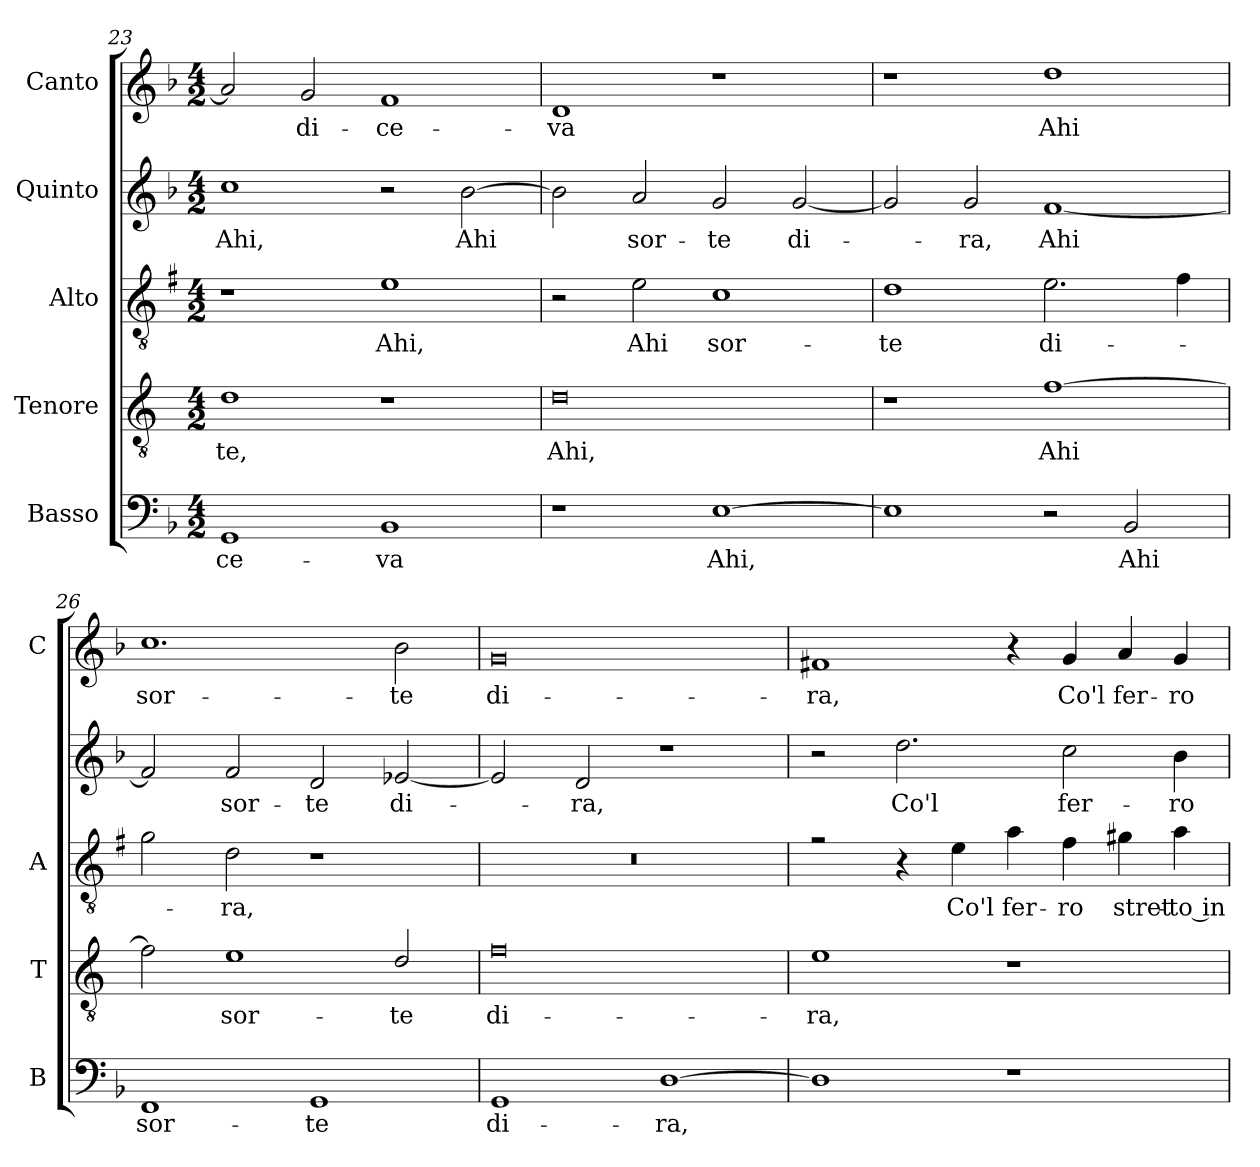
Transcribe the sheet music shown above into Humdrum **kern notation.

**kern	**text	**kern	**text	**kern	**text	**kern	**text	**kern	**text
*part5	*part5	*part4	*part4	*part3	*part3	*part2	*part2	*part1	*part1
*staff5	*staff5	*staff4	*staff4	*staff3	*staff3	*staff2	*staff2	*staff1	*staff1
*I"Basso	*	*I"Tenore	*	*I"Alto	*	*I"Quinto	*	*I"Canto	*
*I'B	*	*I'T	*	*I'A	*	*	*	*I'C	*
*clefF4	*	*clefGv2	*	*clefGv2	*	*clefG2	*	*clefG2	*
*	*	*ITrd4c7	*	*ITrd1c2	*	*	*	*	*
*k[b-]	*	*k[b-]	*	*k[b-]	*	*k[b-]	*	*k[b-]	*
*F:	*	*F:	*	*F:	*	*F:	*	*F:	*
*M4/2	*	*M4/2	*	*M4/2	*	*M4/2	*	*M4/2	*
=23	=23	=23	=23	=23	=23	=23	=23	=23	=23
!	!LO:LY:b	!	!LO:LY:b	!	!	!	!LO:LY:b	!	!
1GG	-ce-	1G	-te,	1r	.	1cc	Ahi,	2a/]	.
!	!	!	!	!	!	!	!	!	!LO:LY:b
.	.	.	.	.	.	.	.	2g/	di-
!	!LO:LY:b	!	!	!	!LO:LY:b	!	!	!	!LO:LY:b
1BB-	-va	1r	.	1d	Ahi,	2r	.	1f	-ce-
!	!	!	!	!	!	!	!LO:LY:b	!	!
.	.	.	.	.	.	[2b-\	Ahi	.	.
=24	=24	=24	=24	=24	=24	=24	=24	=24	=24
!	!	!	!LO:LY:b	!	!	!	!	!	!LO:LY:b
1r	.	0G	Ahi,	2r	.	2b-\]	.	1d	-va
!	!	!	!	!	!LO:LY:b	!	!LO:LY:b	!	!
.	.	.	.	2d\	Ahi	2a/	sor-	.	.
!	!LO:LY:b	!	!	!	!LO:LY:b	!	!LO:LY:b	!	!
[1E	Ahi,	.	.	1B-	sor-	2g/	-te	1r	.
!	!	!	!	!	!	!	!LO:LY:b	!	!
.	.	.	.	.	.	[2g/	di-	.	.
!!LO:PB:g=z
=25	=25	=25	=25	=25	=25	=25	=25	=25	=25
!	!	!	!	!	!LO:LY:b	!	!	!	!
1E]	.	1r	.	1c	-te	2g/]	.	1r	.
!	!	!	!	!	!	!	!LO:LY:b	!	!
.	.	.	.	.	.	2g/	-ra,	.	.
!	!	!	!LO:LY:b	!	!LO:LY:b	!	!LO:LY:b	!	!LO:LY:b
2r	.	[1B-	Ahi	2.d\	di-	[1f	Ahi	1dd	Ahi
!	!LO:LY:b	!	!	!	!	!	!	!	!
2BB-/	Ahi	.	.	.	.	.	.	.	.
.	.	.	.	4e\	.	.	.	.	.
=26	=26	=26	=26	=26	=26	=26	=26	=26	=26
!	!LO:LY:b	!	!	!	!	!	!	!	!LO:LY:b
1FF	sor-	2B-\]	.	2f\	.	2f/]	.	1.cc	sor-
!	!	!	!LO:LY:b	!	!LO:LY:b	!	!LO:LY:b	!	!
.	.	1A	sor-	2c\	-ra,	2f/	sor-	.	.
!	!LO:LY:b	!	!	!	!	!	!LO:LY:b	!	!
1GG	-te	.	.	1r	.	2d/	-te	.	.
!	!	!	!LO:LY:b	!	!	!	!LO:LY:b	!	!LO:LY:b
.	.	2G/	-te	.	.	[2e-X/	di-	2b-\	-te
=27	=27	=27	=27	=27	=27	=27	=27	=27	=27
!	!LO:LY:b	!	!LO:LY:b	!	!	!	!	!	!LO:LY:b
1GG	di-	0B-	di-	0r	.	2e-/]	.	0g	di-
!	!	!	!	!	!	!	!LO:LY:b	!	!
.	.	.	.	.	.	2d/	-ra,	.	.
!	!LO:LY:b	!	!	!	!	!	!	!	!
[1D	-ra,	.	.	.	.	1r	.	.	.
=28	=28	=28	=28	=28	=28	=28	=28	=28	=28
!	!	!	!LO:LY:b	!	!	!	!	!	!LO:LY:b
1D]	.	1A	-ra,	2rf	.	2r	.	1f#X	-ra,
!	!	!	!	!	!	!	!LO:LY:b	!	!
.	.	.	.	4r	.	2.dd\	Co'l	.	.
!	!	!	!	!	!LO:LY:b	!	!	!	!
.	.	.	.	4d\	Co'l	.	.	.	.
!	!	!	!	!	!LO:LY:b	!	!	!	!
1r	.	1r	.	4g\	fer-	.	.	4r	.
!	!	!	!	!	!LO:LY:b	!	!LO:LY:b	!	!LO:LY:b
.	.	.	.	4e\	-ro	2cc\	fer-	4g/	Co'l
!	!	!	!	!	!LO:LY:b	!	!	!	!LO:LY:b
.	.	.	.	4f#X\	stret-	.	.	4a/	fer-
!	!	!	!	!	!LO:LY:b	!	!LO:LY:b	!	!LO:LY:b
.	.	.	.	4g\	-to in	4b-\	-ro	4g/	-ro
=	=	=	=	=	=	=	=	=	=
*-	*-	*-	*-	*-	*-	*-	*-	*-	*-
